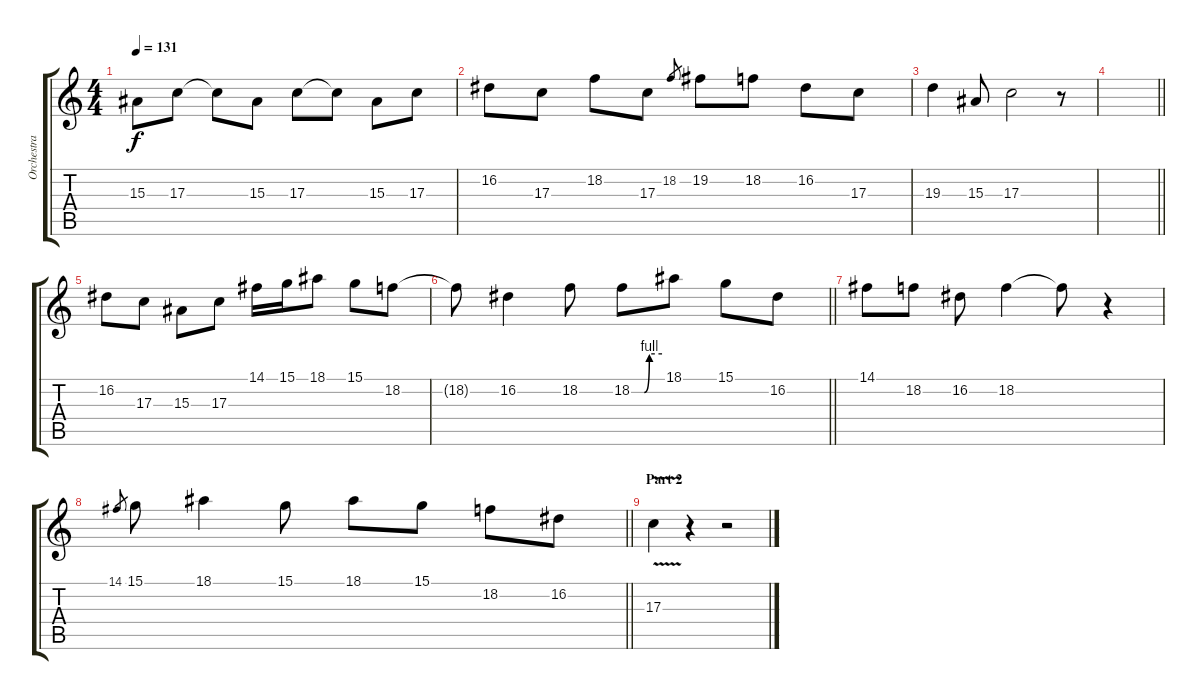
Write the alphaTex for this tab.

\track ("Orchestra" "Orchestra") {instrument fx1rain}
\staff {score tabs}
\tuning (E4 B3 G3 D3 A2 E2) {hide}
\ts (4 4)
\tempo 131
\clef g2
\ks c
15.3.8{dy f} 17.3.8 17.3{t}.8 15.3.8 17.3.8 17.3{t}.8 15.3.8 17.3.8 |
16.2.8 17.3.8 18.2.8 17.3.8 18.2.8{gr} 19.2.8 18.2.8 16.2.8 17.3.8 |
19.3.4 15.3.8 17.3.2 r.8 |
\barLineRight lightlight
|
16.2.8 17.3.8 15.3.8 17.3.8 14.1.16 15.1.16 18.1.8 15.1.8 18.2.8 |
\barLineRight lightlight
18.2{t}.8 16.2.4 18.2.8 18.2{be (custom 0 0 25 0 35 4 60 4)}.8 18.1.8 15.1.8 16.2.8 |
14.1.8 18.2.8 16.2.8 18.2.4 18.2{t}.8 r.4 |
\barLineRight lightlight
14.1.8{gr} 15.1.8 18.1.4 15.1.8 18.1.8 15.1.8 18.2.8 16.2.8 |
\section ("" "Part 2")
17.3{v}.4 r.4 r.2
